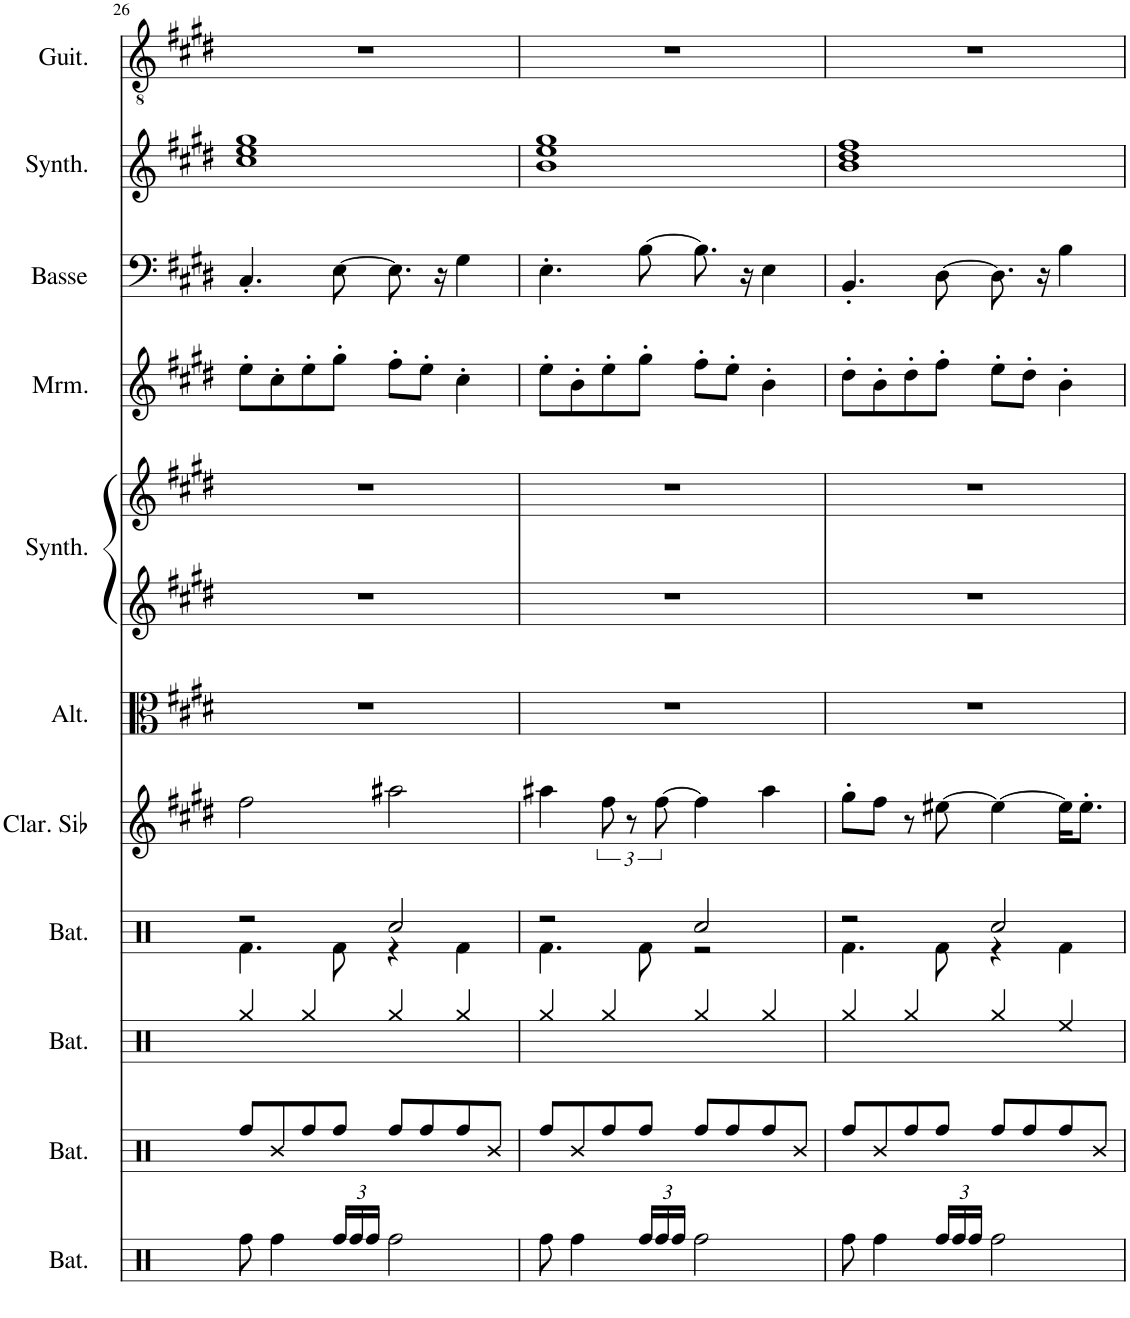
**kern	**kern	**kern	**kern	**kern	**kern	**kern	**kern	**kern	**kern	**kern	**kern
*part11	*part10	*part9	*part8	*part7	*part6	*part5	*part5	*part4	*part3	*part2	*part1
*staff12	*staff11	*staff10	*staff9	*staff8	*staff7	*staff6	*staff5	*staff4	*staff3	*staff2	*staff1
*I"Batterie, Perc	*I"Batterie, Perc	*I"Batterie, Cymbals	*I"Batterie, DRUMS	*I"Clarinette en Sib	*I"Altos, Strings	*I"Synthétiseur de cuivres, Brass	*	*I"Marimba	*I"Basse acoustique	*I"Synthétiseur Pad, Pad 1	*I"Guitare classique
*I'Bat.	*I'Bat.	*I'Bat.	*I'Bat.	*I'Clar. Sib	*I'Alt.	*I'Synth.	*	*I'Mrm.	*I'Basse	*I'Synth.	*I'Guit.
!!LO:PB:g=z
*clefX	*clefX	*clefX	*clefX	*clefG2	*clefC3	*clefG2	*clefG2	*clefG2	*clefF4	*clefG2	*clefGv2
*	*	*	*	*Trd1c2	*	*	*	*	*Trd7c12	*	*
*k[]	*k[]	*k[]	*k[]	*k[f#c#g#d#]	*k[f#c#g#d#]	*k[f#c#g#d#]	*k[f#c#g#d#]	*k[f#c#g#d#]	*k[f#c#g#d#]	*k[f#c#g#d#]	*k[f#c#g#d#]
*M2/2	*M2/2	*M2/2	*M2/2	*M2/2	*M2/2	*M2/2	*M2/2	*M2/2	*M2/2	*M2/2	*M2/2
=26	=26	=26	=26	=26	=26	=26	=26	=26	=26	=26	=26
*	*	*	*^	*	*	*	*	*	*	*	*
8Rff\	8Rff/L	4Rgg/	2r	4.Rf\	2ff#\	1r	1r	1r	8ee'\L	4.C#'/	1cc# 1ee 1gg#	1r
4Rff\	8R/	.	.	.	.	.	.	.	8cc#'\	.	.	.
.	8Rff/	4Rgg/	.	.	.	.	.	.	8ee'\	.	.	.
*Xbrackettup	*	*	*	*	*	*	*	*	*	*	*	*
24Rff/LL	8Rff/J	.	.	8Rf\	.	.	.	.	8gg#'\J	[8E\	.	.
24Rff/	.	.	.	.	.	.	.	.	.	.	.	.
24Rff/JJ	.	.	.	.	.	.	.	.	.	.	.	.
2Rff\	8Rff/L	4Rgg/	2Rcc/	4r	2aa#X\	.	.	.	8ff#'\L	8.E\]	.	.
.	8Rff/	.	.	.	.	.	.	.	8ee'\J	.	.	.
.	.	.	.	.	.	.	.	.	.	16r	.	.
.	8Rff/	4Rgg/	.	4Rf\	.	.	.	.	4cc#'\	4G#\	.	.
.	8R/J	.	.	.	.	.	.	.	.	.	.	.
=27	=27	=27	=27	=27	=27	=27	=27	=27	=27	=27	=27	=27
8Rff\	8Rff/L	4Rgg/	2r	4.Rf\	4aa#X\	1r	1r	1r	8ee'\L	4.E'\	1b 1ee 1gg#	1r
4Rff\	8R/	.	.	.	.	.	.	.	8b'\	.	.	.
.	8Rff/	4Rgg/	.	.	12ff#\	.	.	.	8ee'\	.	.	.
.	.	.	.	.	12r	.	.	.	.	.	.	.
24Rff/LL	8Rff/J	.	.	8Rf\	.	.	.	.	8gg#'\J	[8B\	.	.
24Rff/	.	.	.	.	[12ff#\	.	.	.	.	.	.	.
24Rff/JJ	.	.	.	.	.	.	.	.	.	.	.	.
2Rff\	8Rff/L	4Rgg/	2Rcc/	2r	4ff#\]	.	.	.	8ff#'\L	8.B\]	.	.
.	8Rff/	.	.	.	.	.	.	.	8ee'\J	.	.	.
.	.	.	.	.	.	.	.	.	.	16r	.	.
.	8Rff/	4Rgg/	.	.	4aa#\	.	.	.	4b'\	4E\	.	.
.	8R/J	.	.	.	.	.	.	.	.	.	.	.
=28	=28	=28	=28	=28	=28	=28	=28	=28	=28	=28	=28	=28
8Rff\	8Rff/L	4Rgg/	2r	4.Rf\	8gg#'\L	1r	1r	1r	8dd#'\L	4.BB'/	1b 1dd# 1ff#	1r
4Rff\	8R/	.	.	.	8ff#\J	.	.	.	8b'\	.	.	.
.	8Rff/	4Rgg/	.	.	8r	.	.	.	8dd#'\	.	.	.
24Rff/LL	8Rff/J	.	.	8Rf\	[8ee#X\	.	.	.	8ff#'\J	[8D#\	.	.
24Rff/	.	.	.	.	.	.	.	.	.	.	.	.
24Rff/JJ	.	.	.	.	.	.	.	.	.	.	.	.
2Rff\	8Rff/L	4Rgg/	2Rcc/	4r	4ee#\_	.	.	.	8ee'\L	8.D#\]	.	.
.	8Rff/	.	.	.	.	.	.	.	8dd#'\J	.	.	.
.	.	.	.	.	.	.	.	.	.	16r	.	.
.	8Rff/	4Ree/	.	4Rf\	16ee#\KL]	.	.	.	4b'\	4B\	.	.
.	.	.	.	.	8.ee#'\J	.	.	.	.	.	.	.
.	8R/J	.	.	.	.	.	.	.	.	.	.	.
*	*	*	*v	*v	*	*	*	*	*	*	*	*
=	=	=	=	=	=	=	=	=	=	=	=
*-	*-	*-	*-	*-	*-	*-	*-	*-	*-	*-	*-
